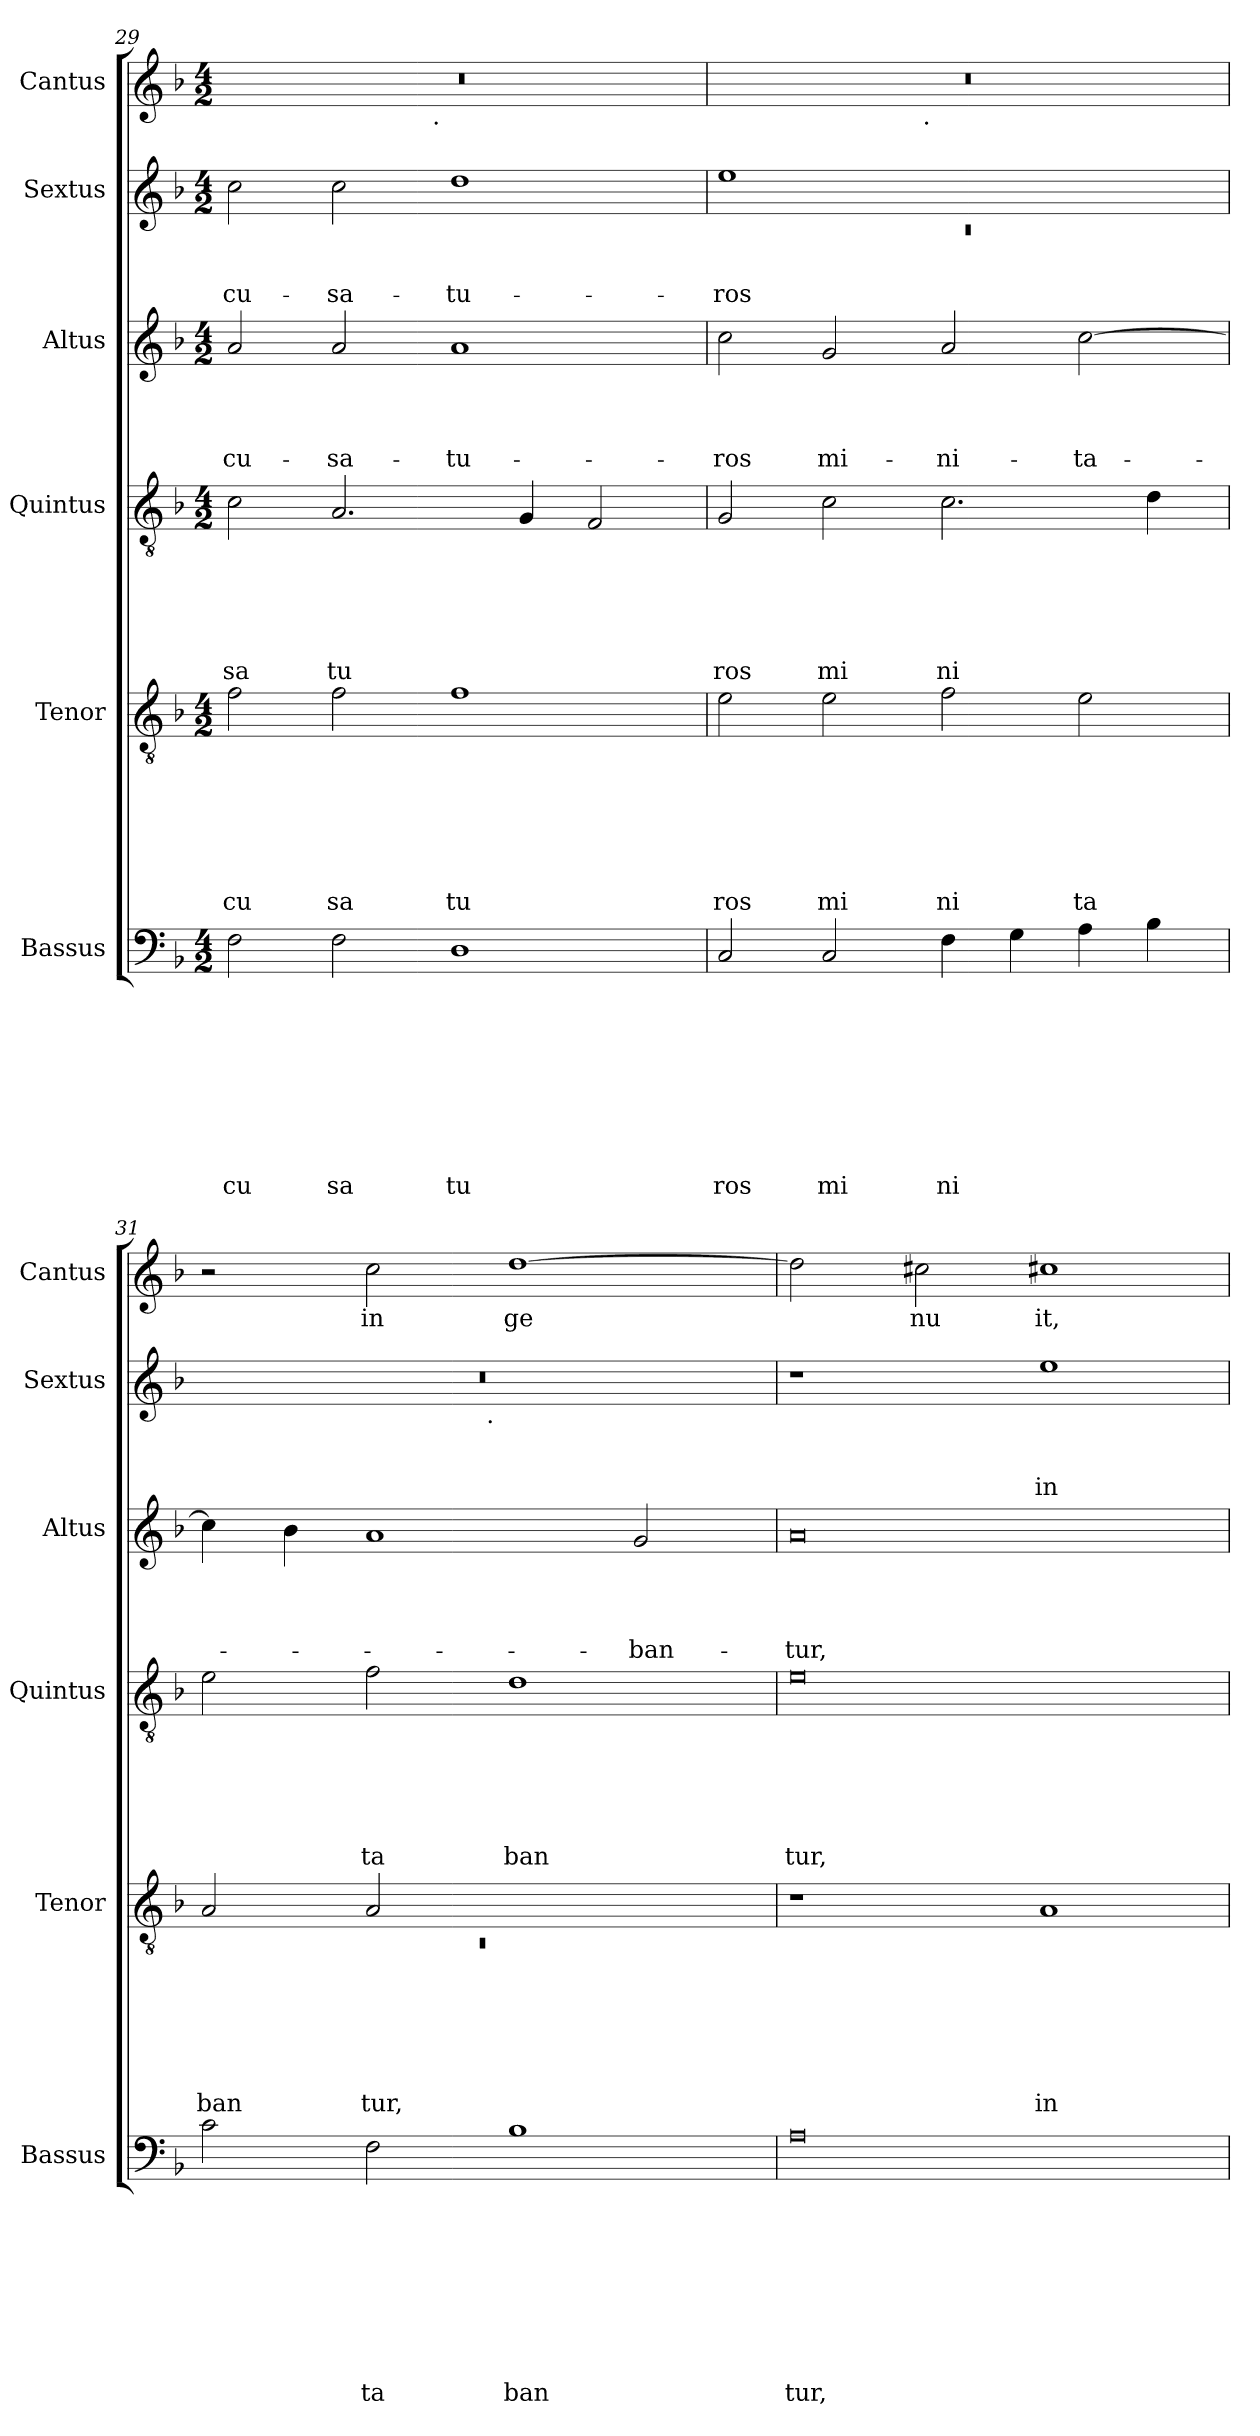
**kern	**text	**text	**text	**text	**text	**text	**text	**text	**text	**kern	**text	**text	**text	**text	**text	**text	**text	**kern	**text	**text	**text	**text	**text	**text	**kern	**text	**text	**text	**text	**kern	**text	**text	**text	**kern	**text
*part6	*part6	*part6	*part6	*part6	*part6	*part6	*part6	*part6	*part6	*part5	*part5	*part5	*part5	*part5	*part5	*part5	*part5	*part4	*part4	*part4	*part4	*part4	*part4	*part4	*part3	*part3	*part3	*part3	*part3	*part2	*part2	*part2	*part2	*part1	*part1
*staff6	*staff6	*staff6	*staff6	*staff6	*staff6	*staff6	*staff6	*staff6	*staff6	*staff5	*staff5	*staff5	*staff5	*staff5	*staff5	*staff5	*staff5	*staff4	*staff4	*staff4	*staff4	*staff4	*staff4	*staff4	*staff3	*staff3	*staff3	*staff3	*staff3	*staff2	*staff2	*staff2	*staff2	*staff1	*staff1
*I"Bassus	*	*	*	*	*	*	*	*	*	*I"Tenor	*	*	*	*	*	*	*	*I"Quintus	*	*	*	*	*	*	*I"Altus	*	*	*	*	*I"Sextus	*	*	*	*I"Cantus	*
*I'Bassus	*	*	*	*	*	*	*	*	*	*I'Tenor	*	*	*	*	*	*	*	*I'Quintus	*	*	*	*	*	*	*I'Altus	*	*	*	*	*I'Sextus	*	*	*	*I'Cantus	*
*clefF4	*	*	*	*	*	*	*	*	*	*clefGv2	*	*	*	*	*	*	*	*clefGv2	*	*	*	*	*	*	*clefG2	*	*	*	*	*clefG2	*	*	*	*clefG2	*
*k[b-]	*	*	*	*	*	*	*	*	*	*k[b-]	*	*	*	*	*	*	*	*k[b-]	*	*	*	*	*	*	*k[b-]	*	*	*	*	*k[b-]	*	*	*	*k[b-]	*
*F:	*	*	*	*	*	*	*	*	*	*F:	*	*	*	*	*	*	*	*F:	*	*	*	*	*	*	*F:	*	*	*	*	*F:	*	*	*	*F:	*
*M4/2	*	*	*	*	*	*	*	*	*	*M4/2	*	*	*	*	*	*	*	*M4/2	*	*	*	*	*	*	*M4/2	*	*	*	*	*M4/2	*	*	*	*M4/2	*
=29	=29	=29	=29	=29	=29	=29	=29	=29	=29	=29	=29	=29	=29	=29	=29	=29	=29	=29	=29	=29	=29	=29	=29	=29	=29	=29	=29	=29	=29	=29	=29	=29	=29	=29	=29
!	!	!	!	!	!	!	!	!	!LO:LY:b	!	!	!	!	!	!	!	!LO:LY:b	!	!	!	!	!	!	!LO:LY:b	!	!	!	!	!LO:LY:b	!	!	!	!LO:LY:b	!	!
*	*	*	*	*	*	*	*	*	*	*	*	*	*	*	*	*	*	*	*	*	*	*	*	*	*	*	*	*	*	*	*	*	*	*^	*
2F\	.	.	.	.	.	.	.	.	cu	2f\	.	.	.	.	.	.	cu	2c\	.	.	.	.	.	sa	2a/	.	.	.	-cu-	2cc\	.	.	-cu-	0r	2ryy	.
!	!	!	!	!	!	!	!	!	!LO:LY:b	!	!	!	!	!	!	!	!LO:LY:b	!	!	!	!	!	!	!LO:LY:b	!	!	!	!	!LO:LY:b	!	!	!	!LO:LY:b	!	!	!
2F\	.	.	.	.	.	.	.	.	sa	2f\	.	.	.	.	.	.	sa	2.A/	.	.	.	.	.	tu	2a/	.	.	.	-sa-	2cc\	.	.	-sa-	.	4...ryy	.
!	!	!	!	!	!	!	!	!	!	!	!	!	!	!	!	!	!	!	!	!	!	!	!	!	!	!	!	!	!	!	!	!	!	!	!LO:TX:b:t=.	!
.	.	.	.	.	.	.	.	.	.	.	.	.	.	.	.	.	.	.	.	.	.	.	.	.	.	.	.	.	.	.	.	.	.	.	1ryy	.
!	!	!	!	!	!	!	!	!	!LO:LY:b	!	!	!	!	!	!	!	!LO:LY:b	!	!	!	!	!	!	!	!	!	!	!	!LO:LY:b	!	!	!	!LO:LY:b	!	!	!
1D	.	.	.	.	.	.	.	.	tu	1f	.	.	.	.	.	.	tu	.	.	.	.	.	.	.	1a	.	.	.	-tu-	1dd	.	.	-tu-	.	.	.
.	.	.	.	.	.	.	.	.	.	.	.	.	.	.	.	.	.	4G/	.	.	.	.	.	.	.	.	.	.	.	.	.	.	.	.	.	.
.	.	.	.	.	.	.	.	.	.	.	.	.	.	.	.	.	.	2F/	.	.	.	.	.	.	.	.	.	.	.	.	.	.	.	.	.	.
.	.	.	.	.	.	.	.	.	.	.	.	.	.	.	.	.	.	.	.	.	.	.	.	.	.	.	.	.	.	.	.	.	.	.	32ryy	.
!!LO:LB:g=z	!!
=30!	=30!	=30!	=30!	=30!	=30!	=30!	=30!	=30!	=30!	=30!	=30!	=30!	=30!	=30!	=30!	=30!	=30!	=30!	=30!	=30!	=30!	=30!	=30!	=30!	=30!	=30!	=30!	=30!	=30!	=30!	=30!	=30!	=30!	=30!	=30!	=30!
*	*	*	*	*	*	*	*	*	*	*	*	*	*	*	*	*	*	*	*	*	*	*	*	*	*	*	*	*	*	*^	*	*	*	*	*	*
!	!	!	!	!	!	!	!	!	!LO:LY:b	!	!	!	!	!	!	!	!LO:LY:b	!	!	!	!	!	!	!LO:LY:b	!	!	!	!	!LO:LY:b	!	!LO:N:vis=1	!	!	!LO:LY:b	!	!	!
2C/	.	.	.	.	.	.	.	.	ros	2e\	.	.	.	.	.	.	ros	2G/	.	.	.	.	.	ros	2cc\	.	.	.	-ros	1ee	0rc	.	.	-ros	0r	2ryy	.
!	!	!	!	!	!	!	!	!	!LO:LY:b	!	!	!	!	!	!	!	!LO:LY:b	!	!	!	!	!	!	!LO:LY:b	!	!	!	!	!LO:LY:b	!	!	!	!	!	!	!	!
2C/	.	.	.	.	.	.	.	.	mi	2e\	.	.	.	.	.	.	mi	2c\	.	.	.	.	.	mi	2g/	.	.	.	mi-	.	.	.	.	.	.	4...ryy	.
!	!	!	!	!	!	!	!	!	!	!	!	!	!	!	!	!	!	!	!	!	!	!	!	!	!	!	!	!	!	!	!	!	!	!	!	!LO:TX:b:t=.	!
.	.	.	.	.	.	.	.	.	.	.	.	.	.	.	.	.	.	.	.	.	.	.	.	.	.	.	.	.	.	.	.	.	.	.	.	1ryy	.
!	!	!	!	!	!	!	!	!	!LO:LY:b	!	!	!	!	!	!	!	!LO:LY:b	!	!	!	!	!	!	!LO:LY:b	!	!	!	!	!LO:LY:b	!	!	!	!	!	!	!	!
4F\	.	.	.	.	.	.	.	.	ni	2f\	.	.	.	.	.	.	ni	2.c\	.	.	.	.	.	ni	2a/	.	.	.	-ni-	1ryy	.	.	.	.	.	.	.
4G\	.	.	.	.	.	.	.	.	.	.	.	.	.	.	.	.	.	.	.	.	.	.	.	.	.	.	.	.	.	.	.	.	.	.	.	.	.
!	!	!	!	!	!	!	!	!	!	!	!	!	!	!	!	!	!LO:LY:b	!	!	!	!	!	!	!	!	!	!	!	!LO:LY:b	!	!	!	!	!	!	!	!
4A\	.	.	.	.	.	.	.	.	.	2e\	.	.	.	.	.	.	ta	.	.	.	.	.	.	.	[>2cc\	.	.	.	-ta-	.	.	.	.	.	.	.	.
4B-\	.	.	.	.	.	.	.	.	.	.	.	.	.	.	.	.	.	4d\	.	.	.	.	.	.	.	.	.	.	.	.	.	.	.	.	.	.	.
.	.	.	.	.	.	.	.	.	.	.	.	.	.	.	.	.	.	.	.	.	.	.	.	.	.	.	.	.	.	.	.	.	.	.	.	32ryy	.
=31!	=31!	=31!	=31!	=31!	=31!	=31!	=31!	=31!	=31!	=31!	=31!	=31!	=31!	=31!	=31!	=31!	=31!	=31!	=31!	=31!	=31!	=31!	=31!	=31!	=31!	=31!	=31!	=31!	=31!	=31!	=31!	=31!	=31!	=31!	=31!	=31!	=31!
*	*	*	*	*	*	*	*	*	*	*^	*	*	*	*	*	*	*	*	*	*	*	*	*	*	*	*	*	*	*	*	*	*	*	*	*	*	*
!	!	!	!	!	!	!	!	!	!	!	!LO:N:vis=1	!	!	!	!	!	!	!LO:LY:b	!	!	!	!	!	!	!	!	!	!	!	!	!	!	!	!	!	!	!	!
*	*	*	*	*	*	*	*	*	*	*	*	*	*	*	*	*	*	*	*	*	*	*	*	*	*	*	*	*	*	*	*	*	*	*	*	*v	*v	*
2c\	.	.	.	.	.	.	.	.	.	2A/	0rC	.	.	.	.	.	.	ban	2e\	.	.	.	.	.	.	4cc\]	.	.	.	.	0r	2ryy	.	.	.	2r	.
.	.	.	.	.	.	.	.	.	.	.	.	.	.	.	.	.	.	.	.	.	.	.	.	.	.	4b-\	.	.	.	.	.	.	.	.	.	.	.
!	!	!	!	!	!	!	!	!	!LO:LY:b	!	!	!	!	!	!	!	!	!LO:LY:b	!	!	!	!	!	!	!LO:LY:b	!	!	!	!	!	!	!	!	!	!	!	!LO:LY:b
2F\	.	.	.	.	.	.	.	.	ta	2A/	.	.	.	.	.	.	.	tur,	2f\	.	.	.	.	.	ta	1a	.	.	.	.	.	4...ryy	.	.	.	2cc\	in
!	!	!	!	!	!	!	!	!	!	!	!	!	!	!	!	!	!	!	!	!	!	!	!	!	!	!	!	!	!	!	!	!LO:TX:b:t=.	!	!	!	!	!
.	.	.	.	.	.	.	.	.	.	.	.	.	.	.	.	.	.	.	.	.	.	.	.	.	.	.	.	.	.	.	.	1ryy	.	.	.	.	.
!	!	!	!	!	!	!	!	!	!LO:LY:b	!	!	!	!	!	!	!	!	!	!	!	!	!	!	!	!LO:LY:b	!	!	!	!	!	!	!	!	!	!	!	!LO:LY:b
1B-	.	.	.	.	.	.	.	.	ban	1ryy	.	.	.	.	.	.	.	.	1d	.	.	.	.	.	ban	.	.	.	.	.	.	.	.	.	.	[>1dd	ge
!	!	!	!	!	!	!	!	!	!	!	!	!	!	!	!	!	!	!	!	!	!	!	!	!	!	!	!	!	!	!LO:LY:b	!	!	!	!	!	!	!
.	.	.	.	.	.	.	.	.	.	.	.	.	.	.	.	.	.	.	.	.	.	.	.	.	.	2g/	.	.	.	-ban-	.	.	.	.	.	.	.
.	.	.	.	.	.	.	.	.	.	.	.	.	.	.	.	.	.	.	.	.	.	.	.	.	.	.	.	.	.	.	.	32ryy	.	.	.	.	.
=32!	=32!	=32!	=32!	=32!	=32!	=32!	=32!	=32!	=32!	=32!	=32!	=32!	=32!	=32!	=32!	=32!	=32!	=32!	=32!	=32!	=32!	=32!	=32!	=32!	=32!	=32!	=32!	=32!	=32!	=32!	=32!	=32!	=32!	=32!	=32!	=32!	=32!
!	!	!	!	!	!	!	!	!	!LO:LY:b	!	!	!	!	!	!	!	!	!	!	!	!	!	!	!	!LO:LY:b	!	!	!	!	!LO:LY:b	!	!	!	!	!	!	!
*	*	*	*	*	*	*	*	*	*	*v	*v	*	*	*	*	*	*	*	*	*	*	*	*	*	*	*	*	*	*	*	*v	*v	*	*	*	*	*
0A	.	.	.	.	.	.	.	.	tur,	1r	.	.	.	.	.	.	.	0e	.	.	.	.	.	tur,	0a	.	.	.	-tur,	1r	.	.	.	2dd\]	.
!	!	!	!	!	!	!	!	!	!	!	!	!	!	!	!	!	!	!	!	!	!	!	!	!	!	!	!	!	!	!	!	!	!	!	!LO:LY:b
.	.	.	.	.	.	.	.	.	.	.	.	.	.	.	.	.	.	.	.	.	.	.	.	.	.	.	.	.	.	.	.	.	.	2cc#\	nu
!	!	!	!	!	!	!	!	!	!	!	!	!	!	!	!	!	!LO:LY:b	!	!	!	!	!	!	!	!	!	!	!	!	!	!	!	!LO:LY:b	!	!LO:LY:b
.	.	.	.	.	.	.	.	.	.	1A	.	.	.	.	.	.	in	.	.	.	.	.	.	.	.	.	.	.	.	1ee	.	.	in-	1cc#X	it,
=!	=!	=!	=!	=!	=!	=!	=!	=!	=!	=!	=!	=!	=!	=!	=!	=!	=!	=!	=!	=!	=!	=!	=!	=!	=!	=!	=!	=!	=!	=!	=!	=!	=!	=!	=!
*-	*-	*-	*-	*-	*-	*-	*-	*-	*-	*-	*-	*-	*-	*-	*-	*-	*-	*-	*-	*-	*-	*-	*-	*-	*-	*-	*-	*-	*-	*-	*-	*-	*-	*-	*-
